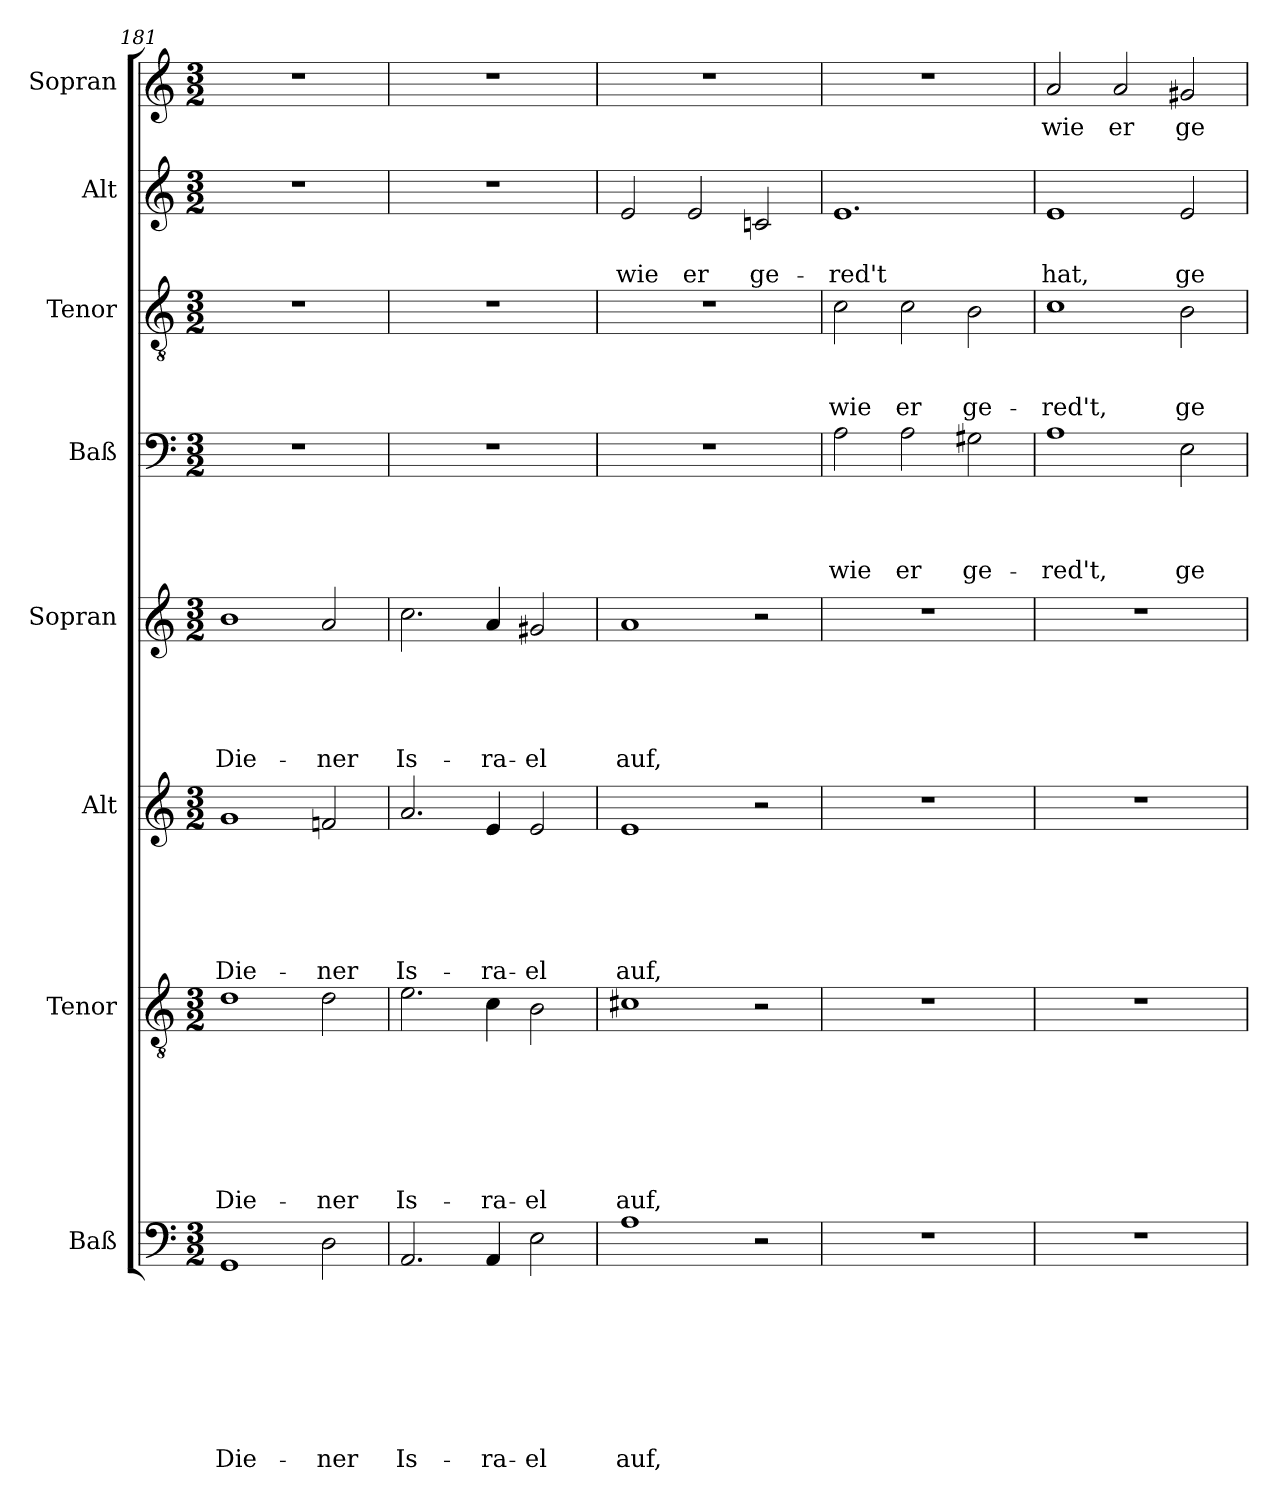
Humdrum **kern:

**kern	**text	**text	**text	**text	**text	**text	**text	**text	**kern	**text	**text	**text	**text	**text	**text	**text	**kern	**text	**text	**text	**text	**text	**text	**kern	**text	**text	**text	**text	**text	**kern	**text	**text	**text	**text	**kern	**text	**text	**text	**kern	**text	**text	**kern	**text
*part8	*part8	*part8	*part8	*part8	*part8	*part8	*part8	*part8	*part7	*part7	*part7	*part7	*part7	*part7	*part7	*part7	*part6	*part6	*part6	*part6	*part6	*part6	*part6	*part5	*part5	*part5	*part5	*part5	*part5	*part4	*part4	*part4	*part4	*part4	*part3	*part3	*part3	*part3	*part2	*part2	*part2	*part1	*part1
*staff8	*staff8	*staff8	*staff8	*staff8	*staff8	*staff8	*staff8	*staff8	*staff7	*staff7	*staff7	*staff7	*staff7	*staff7	*staff7	*staff7	*staff6	*staff6	*staff6	*staff6	*staff6	*staff6	*staff6	*staff5	*staff5	*staff5	*staff5	*staff5	*staff5	*staff4	*staff4	*staff4	*staff4	*staff4	*staff3	*staff3	*staff3	*staff3	*staff2	*staff2	*staff2	*staff1	*staff1
*I"Baß	*	*	*	*	*	*	*	*	*I"Tenor	*	*	*	*	*	*	*	*I"Alt	*	*	*	*	*	*	*I"Sopran	*	*	*	*	*	*I"Baß	*	*	*	*	*I"Tenor	*	*	*	*I"Alt	*	*	*I"Sopran	*
*clefF4	*	*	*	*	*	*	*	*	*clefGv2	*	*	*	*	*	*	*	*clefG2	*	*	*	*	*	*	*clefG2	*	*	*	*	*	*clefF4	*	*	*	*	*clefGv2	*	*	*	*clefG2	*	*	*clefG2	*
*k[]	*	*	*	*	*	*	*	*	*k[]	*	*	*	*	*	*	*	*k[]	*	*	*	*	*	*	*k[]	*	*	*	*	*	*k[]	*	*	*	*	*k[]	*	*	*	*k[]	*	*	*k[]	*
*C:	*	*	*	*	*	*	*	*	*C:	*	*	*	*	*	*	*	*C:	*	*	*	*	*	*	*C:	*	*	*	*	*	*C:	*	*	*	*	*C:	*	*	*	*C:	*	*	*C:	*
*M3/2	*	*	*	*	*	*	*	*	*M3/2	*	*	*	*	*	*	*	*M3/2	*	*	*	*	*	*	*M3/2	*	*	*	*	*	*M3/2	*	*	*	*	*M3/2	*	*	*	*M3/2	*	*	*M3/2	*
=181	=181	=181	=181	=181	=181	=181	=181	=181	=181	=181	=181	=181	=181	=181	=181	=181	=181	=181	=181	=181	=181	=181	=181	=181	=181	=181	=181	=181	=181	=181	=181	=181	=181	=181	=181	=181	=181	=181	=181	=181	=181	=181	=181
1GG	.	.	.	.	.	.	.	Die-	1d	.	.	.	.	.	.	Die-	1g	.	.	.	.	.	Die-	1b	.	.	.	.	Die-	1.r	.	.	.	.	1.r	.	.	.	1.r	.	.	1.r	.
2D\	.	.	.	.	.	.	.	-ner	2d\	.	.	.	.	.	.	-ner	2fn/	.	.	.	.	.	-ner	2a/	.	.	.	.	-ner	.	.	.	.	.	.	.	.	.	.	.	.	.	.
=182	=182	=182	=182	=182	=182	=182	=182	=182	=182	=182	=182	=182	=182	=182	=182	=182	=182	=182	=182	=182	=182	=182	=182	=182	=182	=182	=182	=182	=182	=182	=182	=182	=182	=182	=182	=182	=182	=182	=182	=182	=182	=182	=182
2.AA/	.	.	.	.	.	.	.	Is-	2.e\	.	.	.	.	.	.	Is-	2.a/	.	.	.	.	.	Is-	2.cc\	.	.	.	.	Is-	1.r	.	.	.	.	1.r	.	.	.	1.r	.	.	1.r	.
4AA/	.	.	.	.	.	.	.	-ra-	4c\	.	.	.	.	.	.	-ra-	4e/	.	.	.	.	.	-ra-	4a/	.	.	.	.	-ra-	.	.	.	.	.	.	.	.	.	.	.	.	.	.
2E\	.	.	.	.	.	.	.	-el	2B\	.	.	.	.	.	.	-el	2e/	.	.	.	.	.	-el	2g#X/	.	.	.	.	-el	.	.	.	.	.	.	.	.	.	.	.	.	.	.
=183	=183	=183	=183	=183	=183	=183	=183	=183	=183	=183	=183	=183	=183	=183	=183	=183	=183	=183	=183	=183	=183	=183	=183	=183	=183	=183	=183	=183	=183	=183	=183	=183	=183	=183	=183	=183	=183	=183	=183	=183	=183	=183	=183
1A	.	.	.	.	.	.	.	auf,	1c#X	.	.	.	.	.	.	auf,	1e	.	.	.	.	.	auf,	1a	.	.	.	.	auf,	1.r	.	.	.	.	1.r	.	.	.	2e/	.	wie	1.r	.
.	.	.	.	.	.	.	.	.	.	.	.	.	.	.	.	.	.	.	.	.	.	.	.	.	.	.	.	.	.	.	.	.	.	.	.	.	.	.	2e/	.	er	.	.
2r	.	.	.	.	.	.	.	.	2r	.	.	.	.	.	.	.	2r	.	.	.	.	.	.	2r	.	.	.	.	.	.	.	.	.	.	.	.	.	.	2cn/	.	ge-	.	.
!!LO:PB:g=z
=184	=184	=184	=184	=184	=184	=184	=184	=184	=184	=184	=184	=184	=184	=184	=184	=184	=184	=184	=184	=184	=184	=184	=184	=184	=184	=184	=184	=184	=184	=184	=184	=184	=184	=184	=184	=184	=184	=184	=184	=184	=184	=184	=184
1.r	.	.	.	.	.	.	.	.	1.r	.	.	.	.	.	.	.	1.r	.	.	.	.	.	.	1.r	.	.	.	.	.	2A\	.	.	.	wie	2c\	.	.	wie	1.e	.	-red't	1.r	.
.	.	.	.	.	.	.	.	.	.	.	.	.	.	.	.	.	.	.	.	.	.	.	.	.	.	.	.	.	.	2A\	.	.	.	er	2c\	.	.	er	.	.	.	.	.
.	.	.	.	.	.	.	.	.	.	.	.	.	.	.	.	.	.	.	.	.	.	.	.	.	.	.	.	.	.	2G#X\	.	.	.	ge-	2B\	.	.	ge-	.	.	.	.	.
=185	=185	=185	=185	=185	=185	=185	=185	=185	=185	=185	=185	=185	=185	=185	=185	=185	=185	=185	=185	=185	=185	=185	=185	=185	=185	=185	=185	=185	=185	=185	=185	=185	=185	=185	=185	=185	=185	=185	=185	=185	=185	=185	=185
1.r	.	.	.	.	.	.	.	.	1.r	.	.	.	.	.	.	.	1.r	.	.	.	.	.	.	1.r	.	.	.	.	.	1A	.	.	.	-red't,	1c	.	.	-red't,	1e	.	hat,	2a/	wie
.	.	.	.	.	.	.	.	.	.	.	.	.	.	.	.	.	.	.	.	.	.	.	.	.	.	.	.	.	.	.	.	.	.	.	.	.	.	.	.	.	.	2a/	er
.	.	.	.	.	.	.	.	.	.	.	.	.	.	.	.	.	.	.	.	.	.	.	.	.	.	.	.	.	.	2E\	.	.	.	ge-	2B\	.	.	ge-	2e/	.	ge-	2g#X/	ge-
=	=	=	=	=	=	=	=	=	=	=	=	=	=	=	=	=	=	=	=	=	=	=	=	=	=	=	=	=	=	=	=	=	=	=	=	=	=	=	=	=	=	=	=
*-	*-	*-	*-	*-	*-	*-	*-	*-	*-	*-	*-	*-	*-	*-	*-	*-	*-	*-	*-	*-	*-	*-	*-	*-	*-	*-	*-	*-	*-	*-	*-	*-	*-	*-	*-	*-	*-	*-	*-	*-	*-	*-	*-
